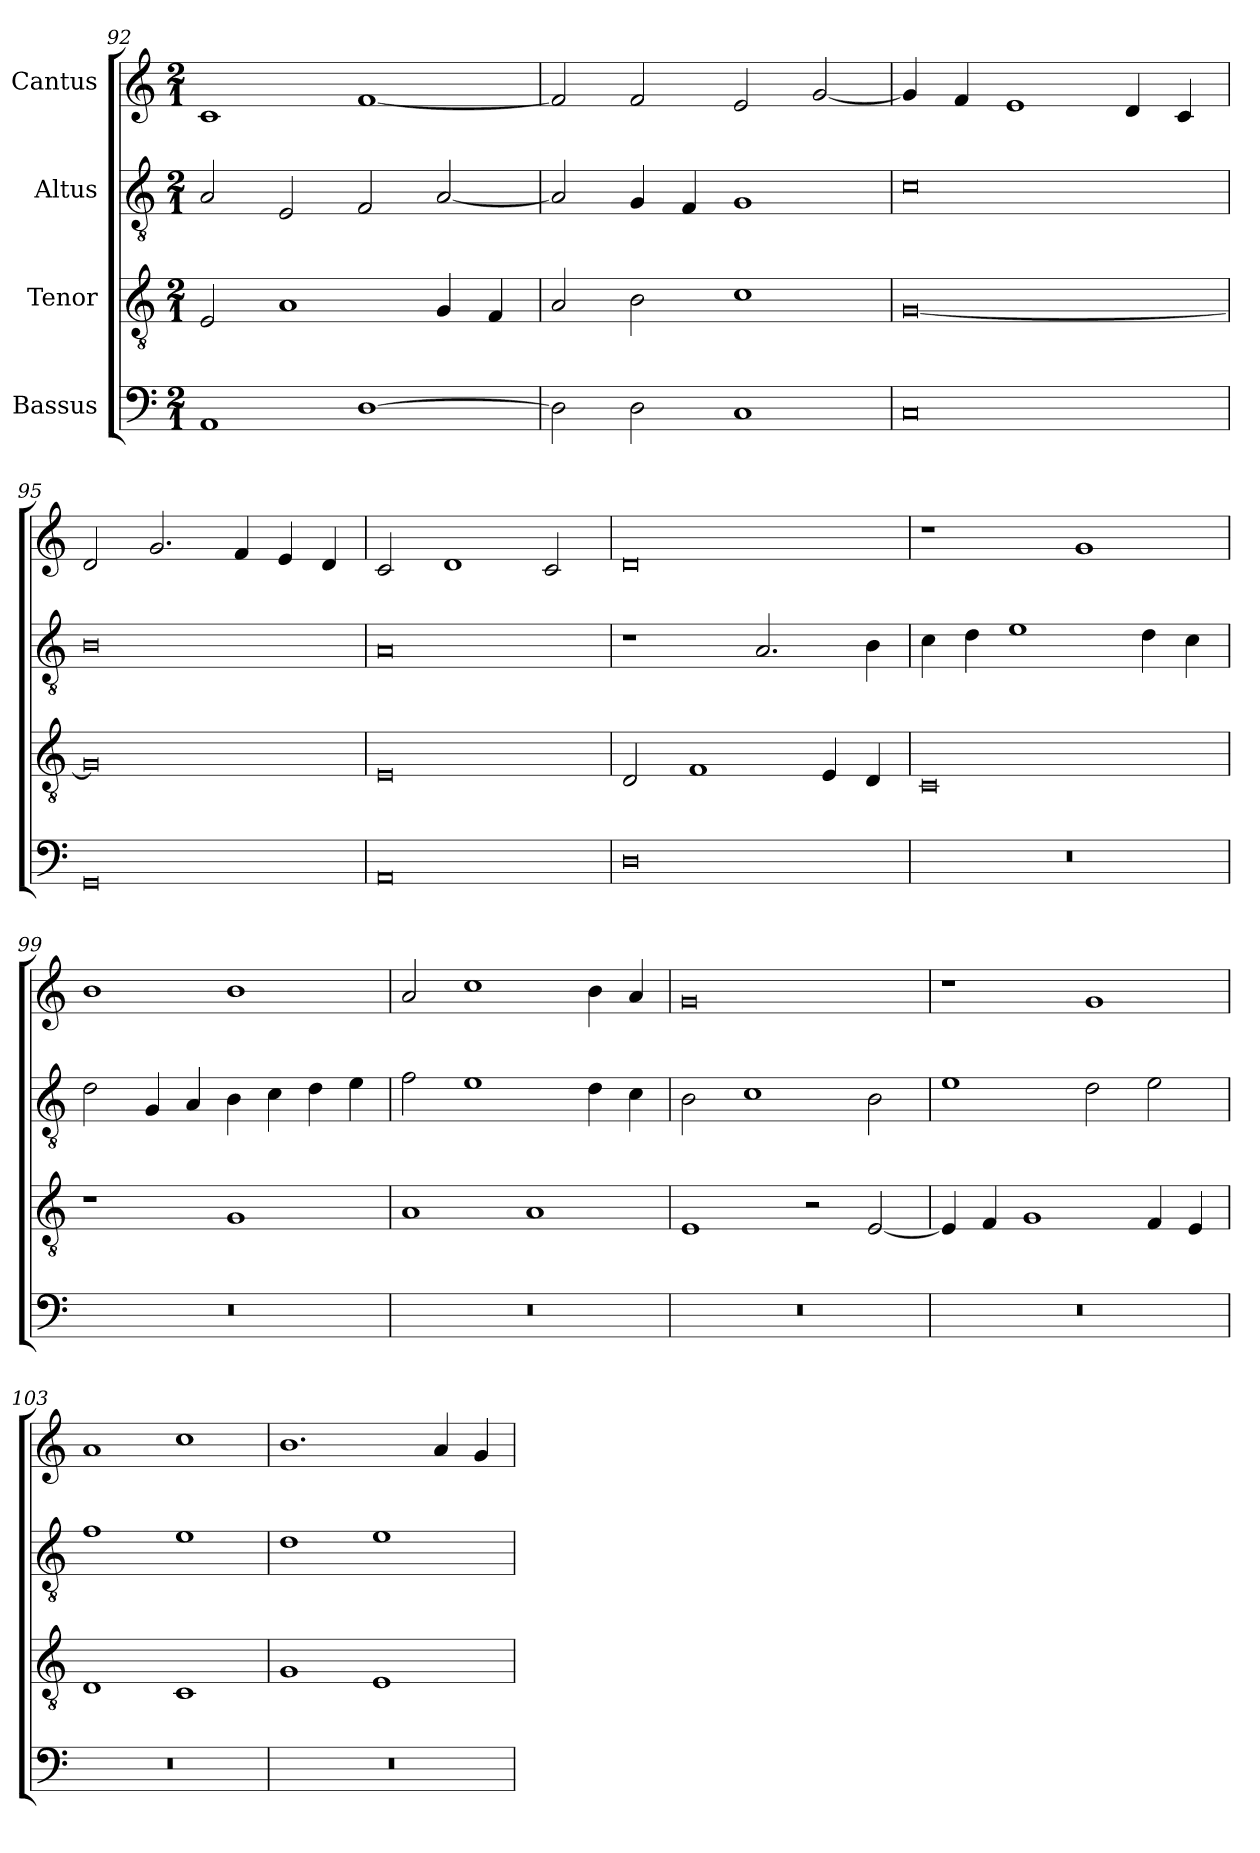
**kern	**kern	**kern	**kern
*part4	*part3	*part2	*part1
*staff4	*staff3	*staff2	*staff1
*I"Bassus	*I"Tenor	*I"Altus	*I"Cantus
*clefF4	*clefGv2	*clefGv2	*clefG2
*	*ITrd7c12	*ITrd7c12	*
*k[]	*k[]	*k[]	*k[]
*C:	*C:	*C:	*C:
*M2/1	*M2/1	*M2/1	*M2/1
=92	=92	=92	=92
1AAi	2EEi/	2AAi/	1ci
.	1AAi	2EEi/	.
[>1Di	.	2FFi/	[<1fi
.	4GGi/	[<2AAi/	.
.	4FFi/	.	.
=93	=93	=93	=93
2Di\]	2AAi/	2AAi/]	2fi/]
2Di\	2BBi\	4GGi/	2fi/
.	.	4FFi/	.
1Ci	1Ci	1GGi	2ei/
.	.	.	[<2gi/
=94	=94	=94	=94
0Ci	[<0GGi	0Ci	4gi/]
.	.	.	4fi/
.	.	.	1ei
.	.	.	4di/
.	.	.	4ci/
!!LO:LB:g=z
=95	=95	=95	=95
0GGi	0GGi]	0BBi	2di/
.	.	.	2.gi/
.	.	.	4fi/
.	.	.	4ei/
.	.	.	4di/
=96	=96	=96	=96
0AAi	0EEi	0AAi	2ci/
.	.	.	1di
.	.	.	2ci/
=97	=97	=97	=97
0Di	2DDi/	1r	0di
.	1FFi	.	.
.	.	2.AAi/	.
.	4EEi/	.	.
.	4DDi/	4BBi\	.
=98	=98	=98	=98
!LO:N:vis=1	!	!	!
0r	0CCi	4Ci\	1r
.	.	4Di\	.
.	.	1Ei	.
.	.	.	1gi
.	.	4Di\	.
.	.	4Ci\	.
=99	=99	=99	=99
!LO:N:vis=1	!	!	!
0r	1r	2Di\	1bi
.	.	4GGi/	.
.	.	4AAi/	.
.	1GGi	4BBi\	1bi
.	.	4Ci\	.
.	.	4Di\	.
.	.	4Ei\	.
!!LO:PB:g=z
=100	=100	=100	=100
!LO:N:vis=1	!	!	!
0r	1AAi	2Fi\	2ai/
.	.	1Ei	1cci
.	1AAi	.	.
.	.	4Di\	4bi\
.	.	4Ci\	4ai/
=101	=101	=101	=101
!LO:N:vis=1	!	!	!
0r	1EEi	2BBi\	0gi
.	.	1Ci	.
.	2r	.	.
.	[<2EEi/	2BBi\	.
=102	=102	=102	=102
!LO:N:vis=1	!	!	!
0r	4EEi/]	1Ei	1r
.	4FFi/	.	.
.	1GGi	.	.
.	.	2Di\	1gi
.	4FFi/	2Ei\	.
.	4EEi/	.	.
=103	=103	=103	=103
!LO:N:vis=1	!	!	!
0r	1DDi	1Fi	1ai
.	1CCi	1Ei	1cci
=104	=104	=104	=104
!LO:N:vis=1	!	!	!
0r	1GGi	1Di	1.bi
.	1EEi	1Ei	.
.	.	.	4ai/
.	.	.	4gi/
=	=	=	=
*-	*-	*-	*-
